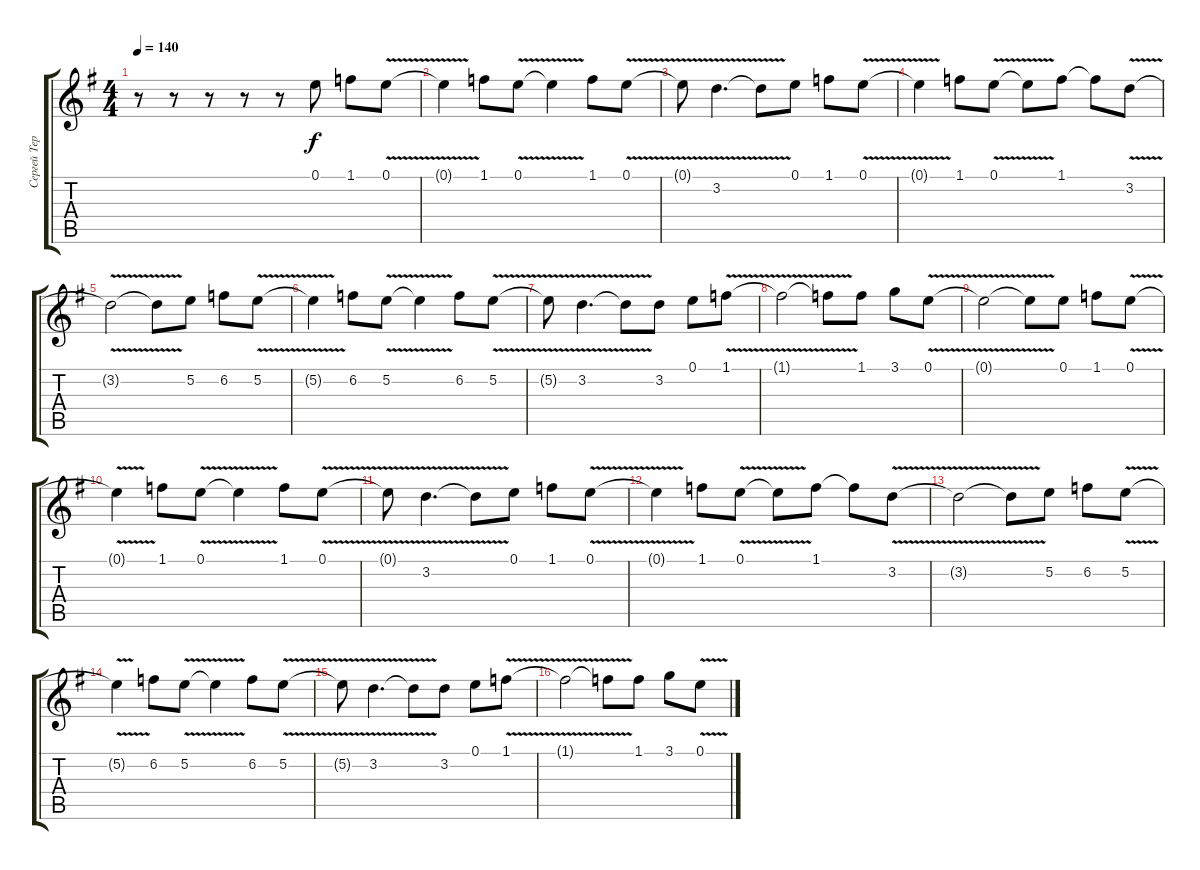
\track ("Сергей Терентьев" "Сергей Тер") {instrument distortionguitar}
\staff {score tabs}
\tuning (E4 B3 G3 D3 A2 D2) {hide}
\ts (4 4)
\tempo 140
\clef g2
\ks g
r.8{dy f instrument distortionguitar} r.8 r.8 r.8 r.8 0.1.8{balance 8} 1.1.8 0.1{v}.8 |
0.1{v t}.4 1.1.8 0.1{v}.8 0.1{v t}.4 1.1.8 0.1{v}.8 |
0.1{v t}.8 3.2{v}.4{d} 3.2{v t}.8 0.1.8 1.1.8 0.1{v}.8 |
0.1{v t}.4 1.1.8 0.1{v}.8 0.1{v t}.8 1.1.8 1.1{t}.8 3.2{v}.8 |
3.2{v t}.2 3.2{v t}.8 5.2.8 6.2.8 5.2{v}.8 |
5.2{v t}.4 6.2.8 5.2{v}.8 5.2{v t}.4 6.2.8 5.2{v}.8 |
5.2{v t}.8 3.2{v}.4{d} 3.2{v t}.8 3.2.8 0.1.8 1.1{v}.8 |
1.1{v t}.2 1.1{t}.8 1.1.8 3.1.8 0.1{v}.8 |
0.1{v t}.2 0.1{v t}.8 0.1.8 1.1.8 0.1{v}.8 |
0.1{v t}.4 1.1.8 0.1{v}.8 0.1{v t}.4 1.1.8 0.1{v}.8 |
0.1{v t}.8 3.2{v}.4{d} 3.2{v t}.8 0.1.8 1.1.8 0.1{v}.8 |
0.1{v t}.4 1.1.8 0.1{v}.8 0.1{v t}.8 1.1.8 1.1{t}.8 3.2{v}.8 |
3.2{v t}.2 3.2{v t}.8 5.2.8 6.2.8 5.2{v}.8 |
5.2{v t}.4 6.2.8 5.2{v}.8 5.2{v t}.4 6.2.8 5.2{v}.8 |
5.2{v t}.8 3.2{v}.4{d} 3.2{v t}.8 3.2.8 0.1.8 1.1{v}.8 |
1.1{v t}.2 1.1{t}.8 1.1.8 3.1.8 0.1{v}.8
